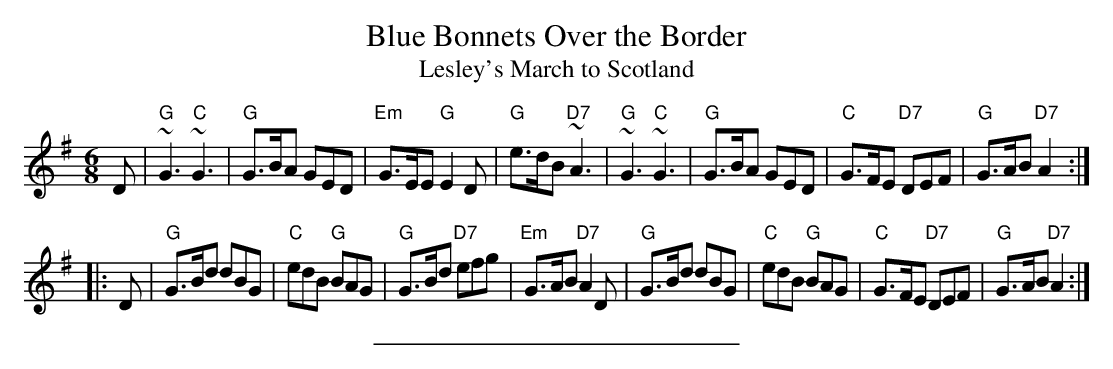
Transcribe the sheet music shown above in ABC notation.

X:1
T: Blue Bonnets Over the Border
T: Lesley's March to Scotland
M: 6/8
L: 1/8
K: G
D \
| "G"~G3 "C"~G3 | "G"G>BA GED | "Em"G>EE "G"E2D | "G"e>dB "D7"~A3 \
| "G"~G3 "C"~G3 | "G"G>BA GED |  "C"G>FE "D7"DEF | "G"G>AB "D7"A2 :|
|: D \
| "G"G>Bd dBG | "C"edB "G"BAG | "G"G>Bd "D7"efg | "Em"G>AB "D7"A2D \
| "G"G>Bd dBG | "C"edB "G"BAG | "C"G>FE "D7"DEF | "G"G>AB "D7"A2 :|
%%sep 5 5 234
K:C
x4 x4 x4 x4 x4 x4 x4 x4 |
x4 x4 x4 x4 x4 x4 x4 x4 |
x4 x4 x4 x4 x4 x4 x4 x4 |
x4 x4 x4 x4 x4 x4 x4 x4 |
x4 x4 x4 x4 x4 x4 x4 x4 |
x4 x4 x4 x4 x4 x4 x4 x4 |
